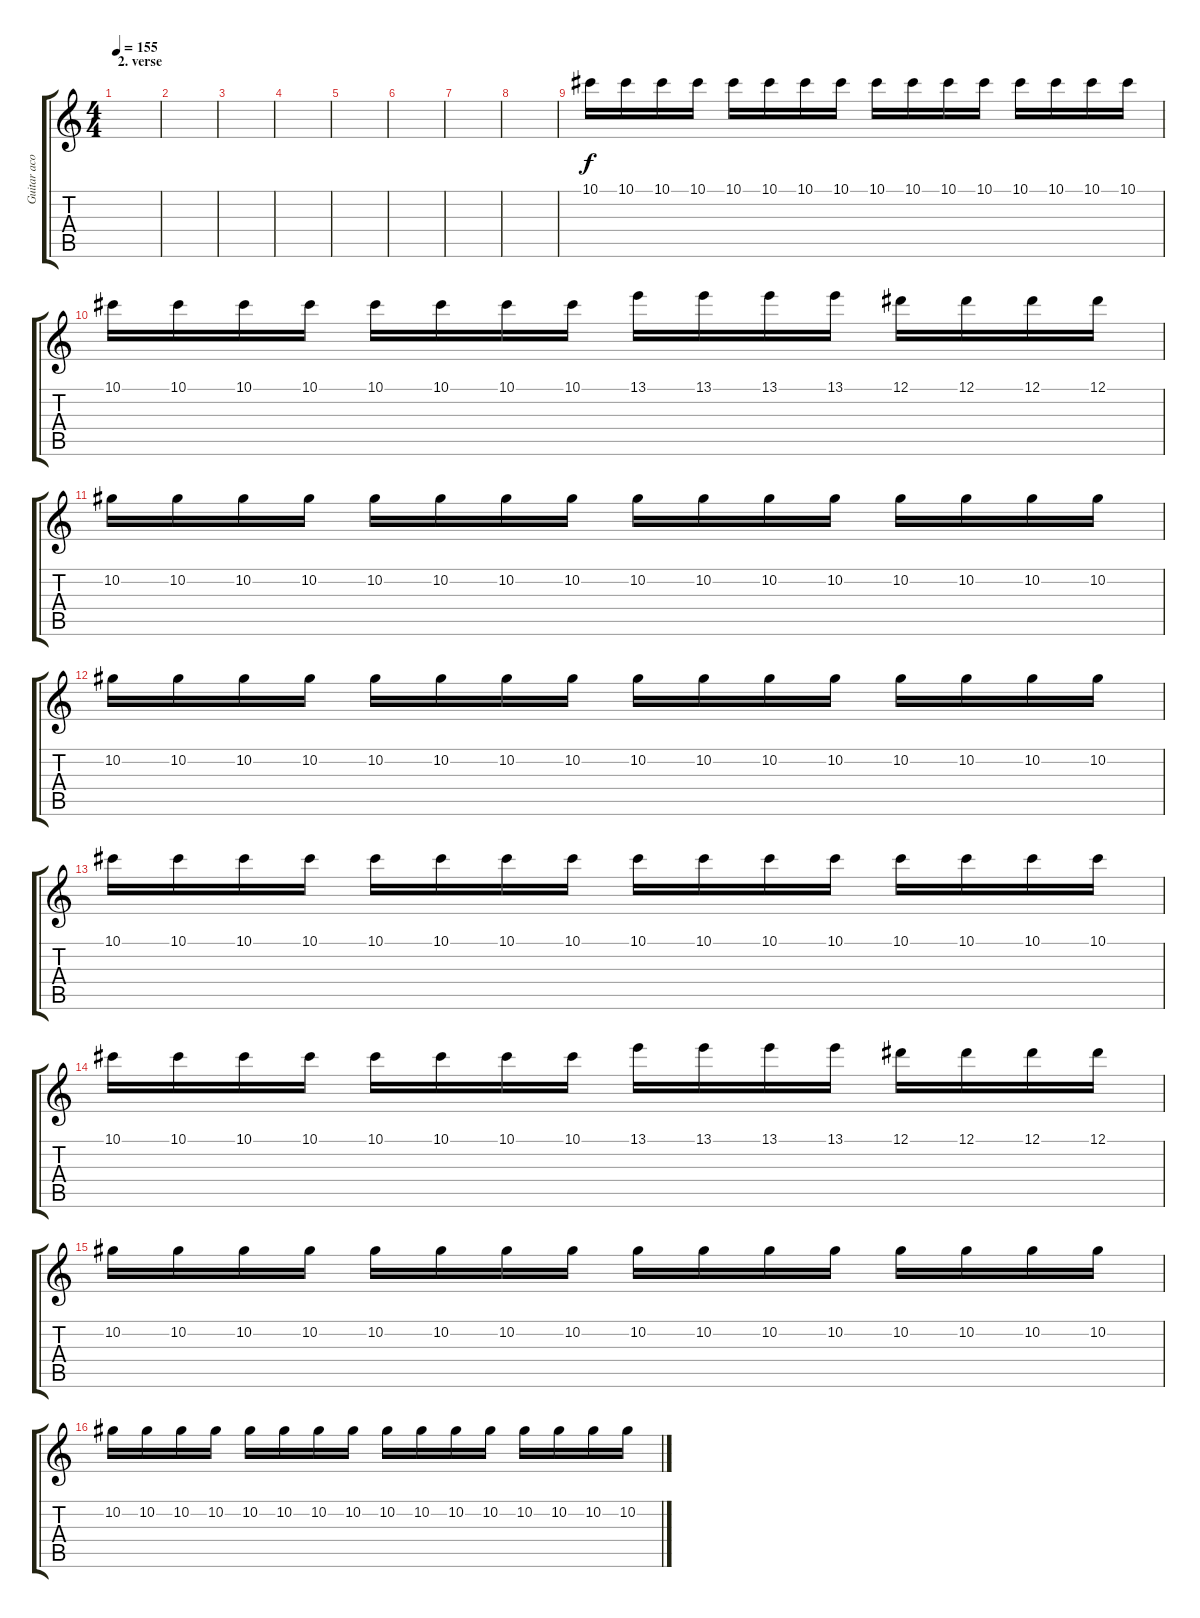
\track ("Guitar acoustic [Serj]" "Guitar aco") {instrument electricguitarclean}
\staff {score tabs}
\tuning (Eb4 Bb3 Gb3 Db3 Ab2 Db2) {hide}
\ts (4 4)
\section ("" "2. verse")
\tempo 155
\clef g2
\ks c
|
|
|
|
|
|
|
|
10.1.16 10.1.16 10.1.16 10.1.16 10.1.16 10.1.16 10.1.16 10.1.16 10.1.16 10.1.16 10.1.16 10.1.16 10.1.16 10.1.16 10.1.16 10.1.16 |
10.1.16 10.1.16 10.1.16 10.1.16 10.1.16 10.1.16 10.1.16 10.1.16 13.1.16 13.1.16 13.1.16 13.1.16 12.1.16 12.1.16 12.1.16 12.1.16 |
10.2.16 10.2.16 10.2.16 10.2.16 10.2.16 10.2.16 10.2.16 10.2.16 10.2.16 10.2.16 10.2.16 10.2.16 10.2.16 10.2.16 10.2.16 10.2.16 |
10.2.16 10.2.16 10.2.16 10.2.16 10.2.16 10.2.16 10.2.16 10.2.16 10.2.16 10.2.16 10.2.16 10.2.16 10.2.16 10.2.16 10.2.16 10.2.16 |
10.1.16 10.1.16 10.1.16 10.1.16 10.1.16 10.1.16 10.1.16 10.1.16 10.1.16 10.1.16 10.1.16 10.1.16 10.1.16 10.1.16 10.1.16 10.1.16 |
10.1.16 10.1.16 10.1.16 10.1.16 10.1.16 10.1.16 10.1.16 10.1.16 13.1.16 13.1.16 13.1.16 13.1.16 12.1.16 12.1.16 12.1.16 12.1.16 |
10.2.16 10.2.16 10.2.16 10.2.16 10.2.16 10.2.16 10.2.16 10.2.16 10.2.16 10.2.16 10.2.16 10.2.16 10.2.16 10.2.16 10.2.16 10.2.16 |
10.2.16 10.2.16 10.2.16 10.2.16 10.2.16 10.2.16 10.2.16 10.2.16 10.2.16 10.2.16 10.2.16 10.2.16 10.2.16 10.2.16 10.2.16 10.2.16
